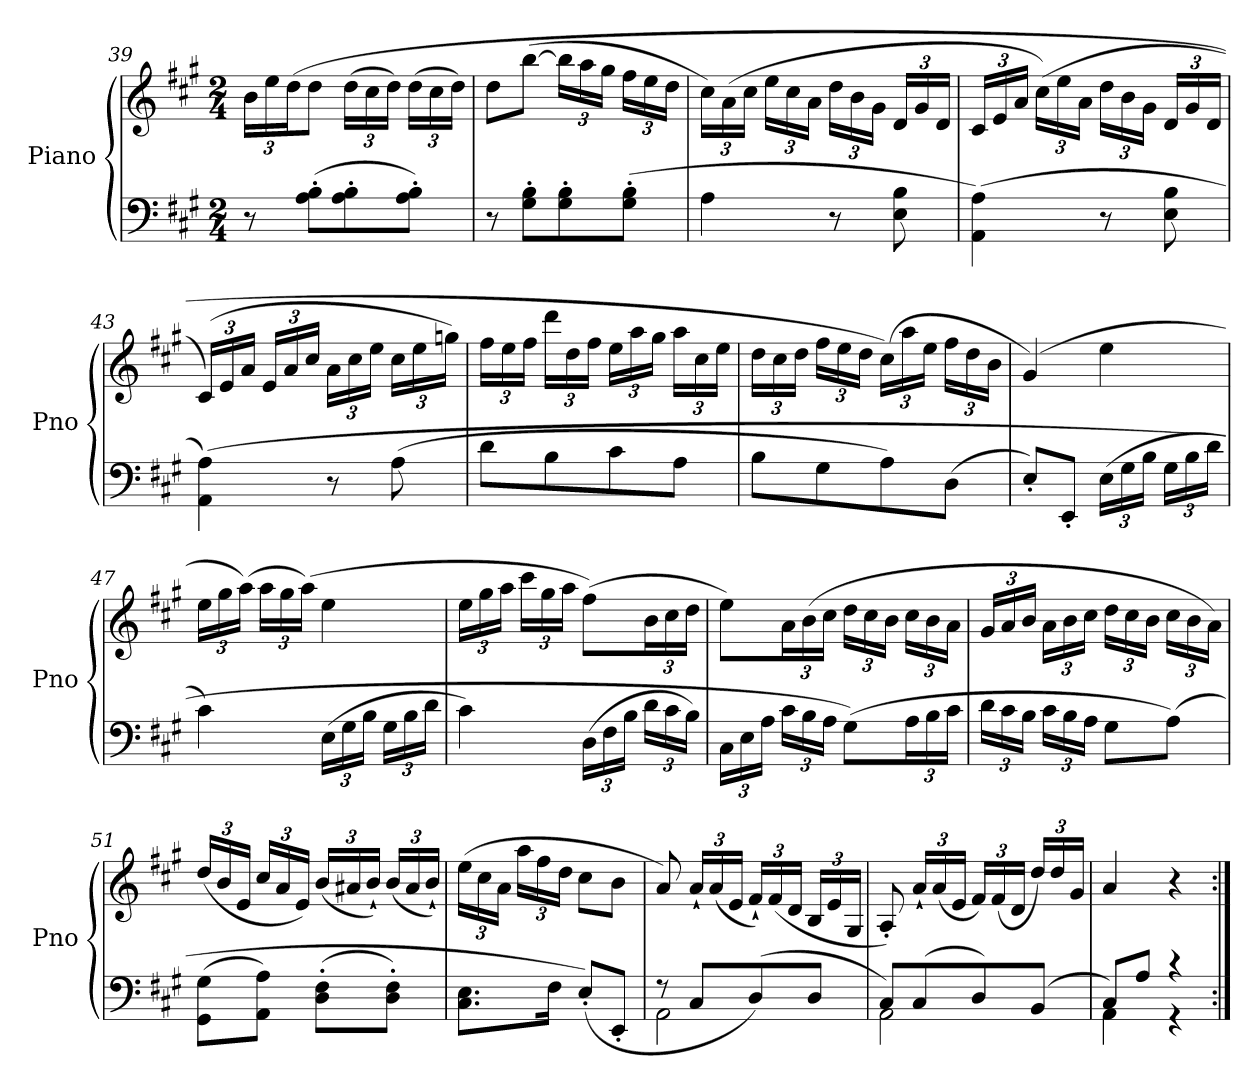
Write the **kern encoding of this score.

**kern	**kern
*part1	*part1
*staff2	*staff1
*I"Piano	*
*I'Pno	*
*clefF4	*clefG2
*k[f#c#g#]	*k[f#c#g#]
*A:	*A:
*M2/4	*M2/4
=39	=39
8r	24b\LL
.	24ee\
.	(24dd\J
(8A'\ 8B'\L	8dd\J
8A'\ 8B'\	(24dd\LL
.	24cc#\
.	24dd\JJ)
8A'\ 8B'\J)	(24dd\LL
.	24cc#\
.	24dd\JJ)
=40	=40
8r	8dd\L
8G#'\ 8B'\L	([8bb\J
8G#'\ 8B'\	24bb\LL]
.	24aa\
.	24gg#\JJ
(8G#'\ 8B'\J	24ff#\LL
.	24ee\
.	24dd\JJ
=41	=41
4A\	24cc#\LL)
.	(24a\
.	24cc#\JJ
.	24ee\LL
.	24cc#\
.	24a\JJ
8r	24dd\LL
.	24b\
.	24g#\JJ
8E\ 8B\	24d/LL
.	24g#/
.	24d/JJ
=42	=42
(4AA\ 4A\)	24c#/LL
.	24e/
.	24a/JJ
.	(24cc#\LL)
.	24ee\
.	24a\JJ
8r	24dd\LL
.	24b\
.	24g#\JJ
8E\ 8B\	24d/LL
.	24g#/
.	24d/JJ
=43	=43
(4AA\ 4A\)	(24c#/LL)
.	24e/
.	24a/JJ
.	24e/LL
.	24a/
.	24cc#/JJ
8r	24a\LL
.	24cc#\
.	24ee\JJ
(8A\	24cc#\LL
.	24ee\
.	24ggn\JJ)
=44	=44
8d\L	24ff#\LL
.	24ee\
.	24ff#\JJ
8B\	24ddd\LL
.	24dd\
.	24ff#\JJ
8c#\	24ee\LL
.	24aa\
.	24gg#\JJ
8A\J	24aa\LL
.	24cc#\
.	24ee\JJ
=45	=45
8B\L	24dd\LL
.	24cc#\
.	24dd\JJ
8G#\	24ff#\LL
.	24ee\
.	24dd\JJ
8A\)	(24cc#\LL)
.	24aa\
.	24ee\JJ
(8D\J	24ff#\LL
.	24dd\
.	24b\JJ
=46	=46
8E'/L)	(4g#/)
8EE'/J	.
(24E\LL	4ee\
24G#\	.
24B\JJ	.
24G#\LL	.
24B\	.
24d\JJ	.
=47	=47
4c#\)	24ee\LL
.	24gg#\
.	(24aa\JJ)
.	24aa\LL
.	24gg#\
.	(24aa\JJ)
(24E\LL	4ee\
24G#\	.
24B\JJ	.
24G#\LL	.
24B\	.
24d\JJ	.
=48	=48
4c#\)	24ee\LL
.	24gg#\
.	24aa\JJ
.	24ccc#\LL
.	24gg#\
.	24aa\JJ
(24D\LL	(8ff#\L)
24F#\	.
24B\JJ	.
24d\LL	24b\L
24c#\	24cc#\
24B\JJ)	24dd\JJ
=49	=49
24C#\LL	8ee\L)
24E\	.
24A\JJ	.
24c#\LL	24a\L
24B\	(24b\
24A\JJ	24cc#\JJ
(8G#\L)	24dd\LL
.	24cc#\
.	24b\JJ
24A\L	24cc#\LL
24B\	24b\
24c#\JJ	24a\JJ
=50	=50
24d\LL	24g#/LL
24c#\	24a/
24B\JJ	24b/JJ
24c#\LL	24a\LL
24B\	24b\
24A\JJ	24cc#\JJ
8G#\L	24dd\LL
.	24cc#\
.	24b\JJ
(8A\J)	24cc#\LL
.	24b\
.	24a\JJ)
=51	=51
(8GG#\ 8G#\L	(24dd/LL
.	24b/
.	24e/JJ
8AA\ 8A\J)	24cc#/LL
.	24a/
.	24e/JJ)
(8D'\ 8F#'\L	(24b/LL
.	24a#X/
.	24b`/JJ)
8D'\ 8F#'\J)	(24b/LL
.	24a#/
.	24b`/JJ)
=52	=52
8.C#\ 8.E\L	(24ee\LL
.	24cc#\
.	24a\JJ
.	24aa\LL
.	24ff#\
16F#\Jk	.
.	24dd\JJ
(8E'/L)	8cc#\L
8EE'/J	8b\J
=53	=53
*^	*
8r	2AA\	8a/)
8C#/L	.	24a`/LL
.	.	(24a/
.	.	24e/JJ
(8D/)	.	24f#`/LL)
.	.	(24f#/
.	.	24d/JJ
8D/J	.	24B/LL
.	.	24e/
.	.	24G#/JJ
=54	=54	=54
8C#/L)	2AA\	8A'/)
(8C#/	.	24a`/LL
.	.	(24a/
.	.	24e/JJ
8D/)	.	24f#/LL)
.	.	(24f#/
.	.	24d/JJ
(8BB/J	.	24dd/LL)
.	.	24dd/
.	.	24g#/JJ
=55	=55	=55
8C#/L)	4AA\	4a/
8A/J	.	.
4r	4r	4r
*v	*v	*
=:|!	=:|!
*-	*-
